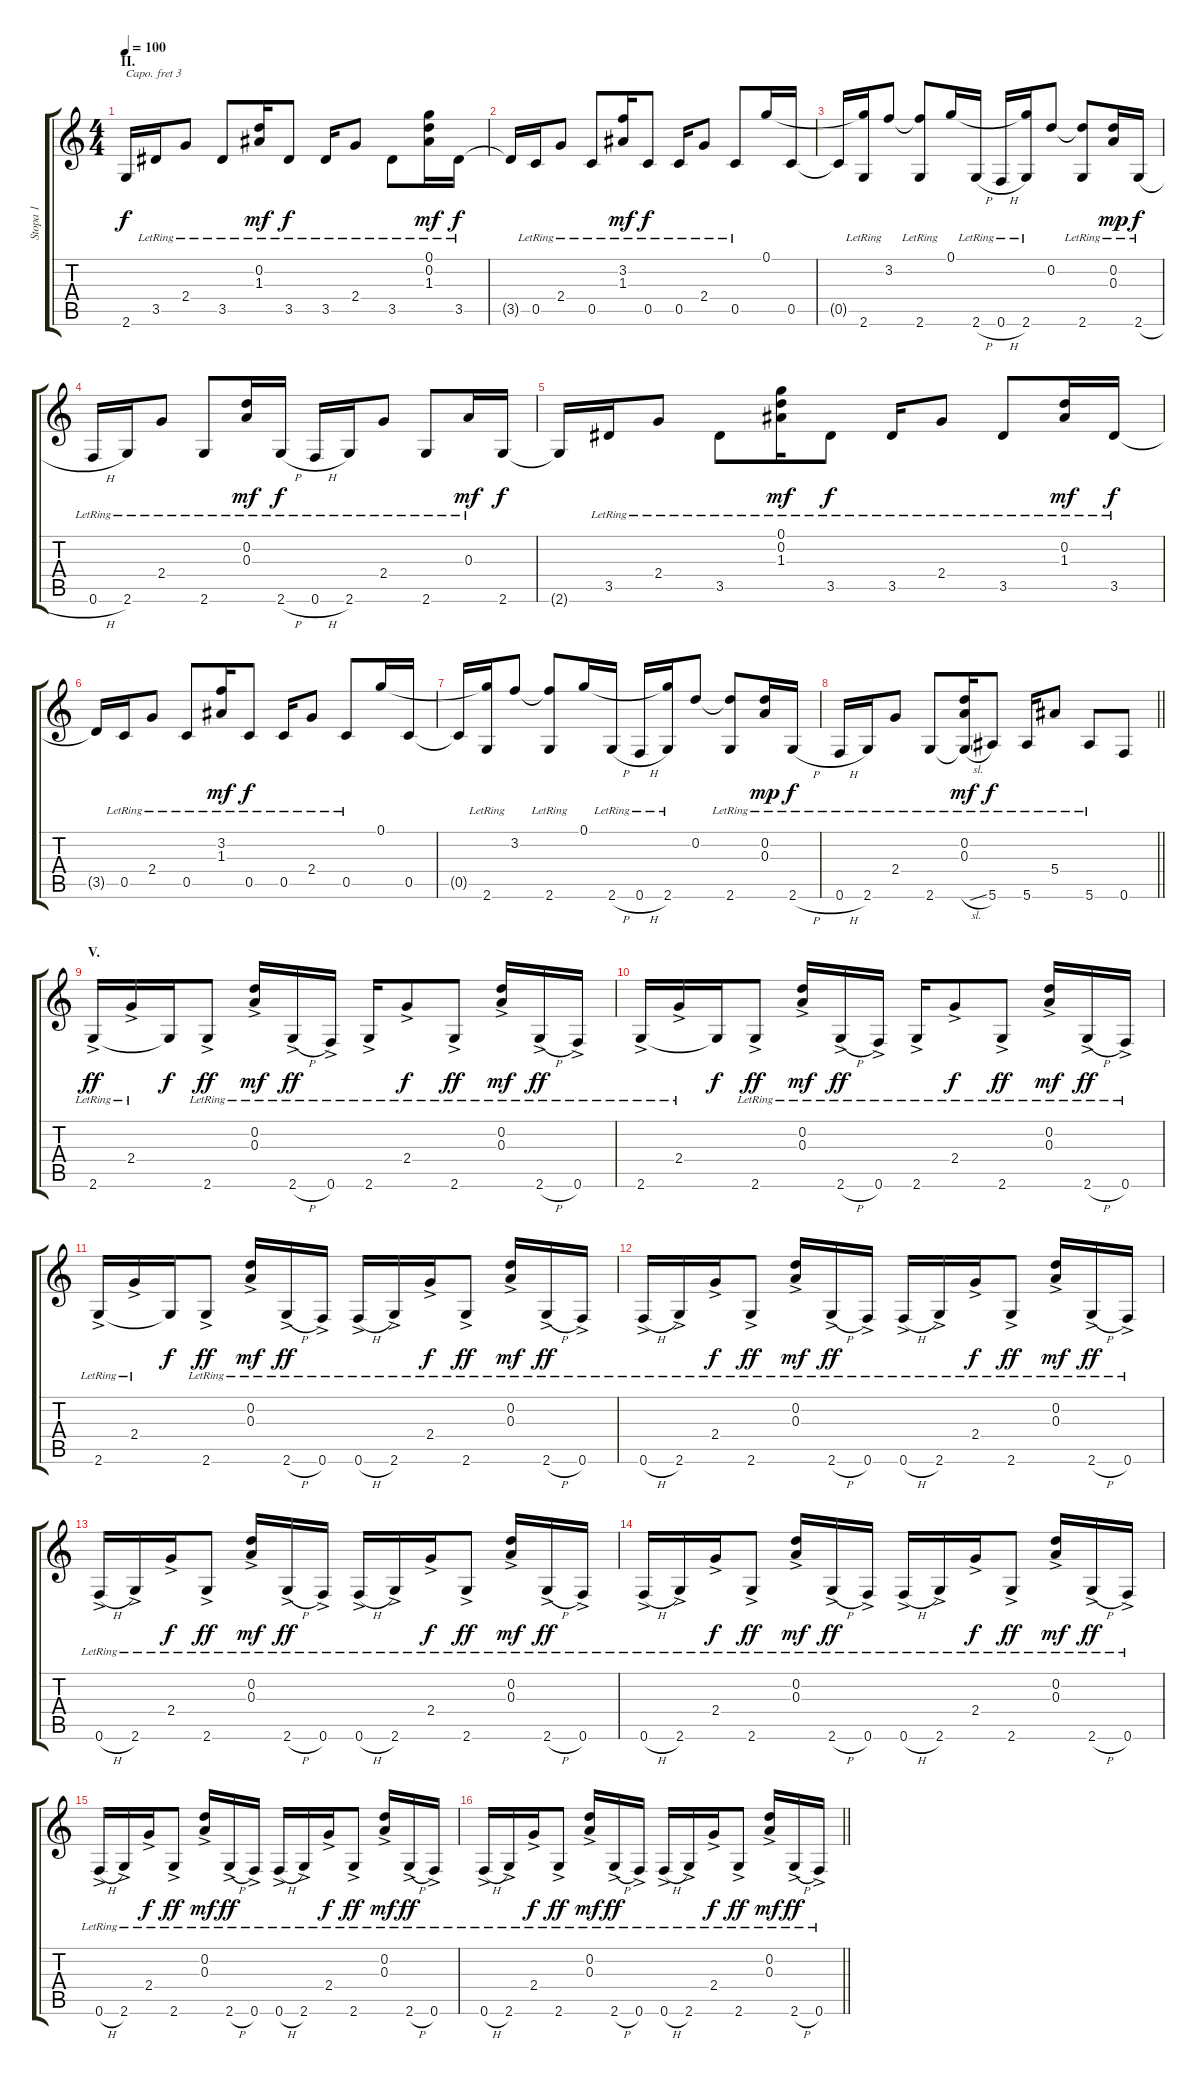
\track ("Stopa 1" "Stopa 1") {instrument acousticguitarnylon}
\staff {score tabs}
\capo 3
\tuning (E4 B3 Gb3 D3 A2 D2) {hide}
\ts (4 4)
\section ("" "II.")
\tempo 100
\clef g2
\ks c
2.6{t}.16{dy f} 3.5{lr}.16 2.4{lr}.8 3.5{lr}.8 (0.2{lr} 1.3{lr}).16{dy mf} 3.5{lr}.8{dy f} 3.5{lr}.16 2.4{lr}.8 3.5{lr}.8 (0.1{lr} 0.2{lr} 1.3{lr}).16{dy mf} 3.5{lr}.16{dy f} |
3.5{t}.16 0.5{lr}.16 2.4{lr}.8 0.5{lr}.8 (3.2{lr} 1.3{lr}).16{dy mf} 0.5{lr}.8{dy f} 0.5{lr}.16 2.4{lr}.8 0.5{lr}.8 0.1.16 0.5.16 |
0.5{t}.16 (0.1{t} 2.6{lr}).16 3.2.8 (3.2{t} 2.6{lr}).8 0.1.16 2.6{h lr}.16 0.6{h lr}.16 (0.1{t} 2.6{lr}).16 0.2.8 (0.2{t} 2.6{lr}).8 (0.2{lr} 0.3{lr}).16{dy mp} 2.6{h lr}.16{dy f} |
0.6{h lr}.16 2.6{lr}.16 2.4{lr}.8 2.6{lr}.8 (0.2{lr} 0.3{lr}).16{dy mf} 2.6{h lr}.16{dy f} 0.6{h lr}.16 2.6{lr}.16 2.4{lr}.8 2.6{lr}.8 0.3{lr}.16{dy mf} 2.6.16{dy f} |
2.6{t}.16 3.5{lr}.16 2.4{lr}.8 3.5{lr}.8 (0.1{lr} 0.2{lr} 1.3{lr}).16{dy mf} 3.5{lr}.8{dy f} 3.5{lr}.16 2.4{lr}.8 3.5{lr}.8 (0.2{lr} 1.3{lr}).16{dy mf} 3.5{lr}.16{dy f} |
3.5{t}.16 0.5{lr}.16 2.4{lr}.8 0.5{lr}.8 (3.2{lr} 1.3{lr}).16{dy mf} 0.5{lr}.8{dy f} 0.5{lr}.16 2.4{lr}.8 0.5{lr}.8 0.1.16 0.5.16 |
0.5{t}.16 (0.1{t} 2.6{lr}).16 3.2.8 (3.2{t} 2.6{lr}).8 0.1.16 2.6{h lr}.16 0.6{h lr}.16 (0.1{t} 2.6{lr}).16 0.2.8 (0.2{t} 2.6{lr}).8 (0.2{lr} 0.3{lr}).16{dy mp} 2.6{h lr}.16{dy f} |
\barLineRight lightlight
0.6{h lr}.16 2.6{lr}.16 2.4{lr}.8 2.6{lr}.8 (0.2{lr} 0.3{lr} 2.6{sl t}).16{dy mf} 5.6{lr}.8{dy f} 5.6{lr}.16 5.4{lr}.8 5.6{lr}.8 0.6.8 |
\section ("" "V.")
2.6{ac lr}.16{dy ff} 2.4{ac lr}.16 2.6{t}.16{dy f} 2.6{ac lr}.8{dy ff} (0.2{ac lr} 0.3{ac lr}).16{dy mf} 2.6{h ac lr}.16{dy ff} 0.6{ac lr}.16 2.6{ac lr}.16 2.4{ac lr}.8{dy f} 2.6{ac lr}.8{dy ff} (0.2{ac lr} 0.3{ac lr}).16{dy mf} 2.6{h ac lr}.16{dy ff} 0.6{ac lr}.16 |
2.6{ac lr}.16 2.4{ac lr}.16 2.6{t}.16{dy f} 2.6{ac lr}.8{dy ff} (0.2{ac lr} 0.3{ac lr}).16{dy mf} 2.6{h ac lr}.16{dy ff} 0.6{ac lr}.16 2.6{ac lr}.16 2.4{ac lr}.8{dy f} 2.6{ac lr}.8{dy ff} (0.2{ac lr} 0.3{ac lr}).16{dy mf} 2.6{h ac lr}.16{dy ff} 0.6{ac lr}.16 |
2.6{ac lr}.16 2.4{ac lr}.16 2.6{t}.16{dy f} 2.6{ac lr}.8{dy ff} (0.2{ac lr} 0.3{ac lr}).16{dy mf} 2.6{h ac lr}.16{dy ff} 0.6{ac lr}.16 0.6{h ac lr}.16 2.6{ac lr}.16 2.4{ac lr}.16{dy f} 2.6{ac lr}.8{dy ff} (0.2{ac lr} 0.3{ac lr}).16{dy mf} 2.6{h ac lr}.16{dy ff} 0.6{ac lr}.16 |
0.6{h ac lr}.16 2.6{ac lr}.16 2.4{ac lr}.16{dy f} 2.6{ac lr}.8{dy ff} (0.2{ac lr} 0.3{ac lr}).16{dy mf} 2.6{h ac lr}.16{dy ff} 0.6{ac lr}.16 0.6{h ac lr}.16 2.6{ac lr}.16 2.4{ac lr}.16{dy f} 2.6{ac lr}.8{dy ff} (0.2{ac lr} 0.3{ac lr}).16{dy mf} 2.6{h ac lr}.16{dy ff} 0.6{ac lr}.16 |
0.6{h ac lr}.16{volume 2} 2.6{ac lr}.16 2.4{ac lr}.16{dy f} 2.6{ac lr}.8{dy ff} (0.2{ac lr} 0.3{ac lr}).16{dy mf} 2.6{h ac lr}.16{dy ff} 0.6{ac lr}.16 0.6{h ac lr}.16 2.6{ac lr}.16 2.4{ac lr}.16{dy f} 2.6{ac lr}.8{dy ff} (0.2{ac lr} 0.3{ac lr}).16{dy mf} 2.6{h ac lr}.16{dy ff} 0.6{ac lr}.16 |
0.6{h ac lr}.16 2.6{ac lr}.16 2.4{ac lr}.16{dy f} 2.6{ac lr}.8{dy ff} (0.2{ac lr} 0.3{ac lr}).16{dy mf} 2.6{h ac lr}.16{dy ff} 0.6{ac lr}.16 0.6{h ac lr}.16 2.6{ac lr}.16 2.4{ac lr}.16{dy f} 2.6{ac lr}.8{dy ff} (0.2{ac lr} 0.3{ac lr}).16{dy mf} 2.6{h ac lr}.16{dy ff} 0.6{ac lr}.16 |
0.6{h ac lr}.16 2.6{ac lr}.16 2.4{ac lr}.16{dy f} 2.6{ac lr}.8{dy ff} (0.2{ac lr} 0.3{ac lr}).16{dy mf} 2.6{h ac lr}.16{dy ff} 0.6{ac lr}.16 0.6{h ac lr}.16 2.6{ac lr}.16 2.4{ac lr}.16{dy f} 2.6{ac lr}.8{dy ff} (0.2{ac lr} 0.3{ac lr}).16{dy mf} 2.6{h ac lr}.16{dy ff} 0.6{ac lr}.16 |
\barLineRight lightlight
0.6{h ac lr}.16 2.6{ac lr}.16 2.4{ac lr}.16{dy f} 2.6{ac lr}.8{dy ff} (0.2{ac lr} 0.3{ac lr}).16{dy mf} 2.6{h ac lr}.16{dy ff} 0.6{ac lr}.16 0.6{h ac lr}.16 2.6{ac lr}.16 2.4{ac lr}.16{dy f} 2.6{ac lr}.8{dy ff} (0.2{ac lr} 0.3{ac lr}).16{dy mf} 2.6{h ac lr}.16{dy ff} 0.6{ac lr}.16
